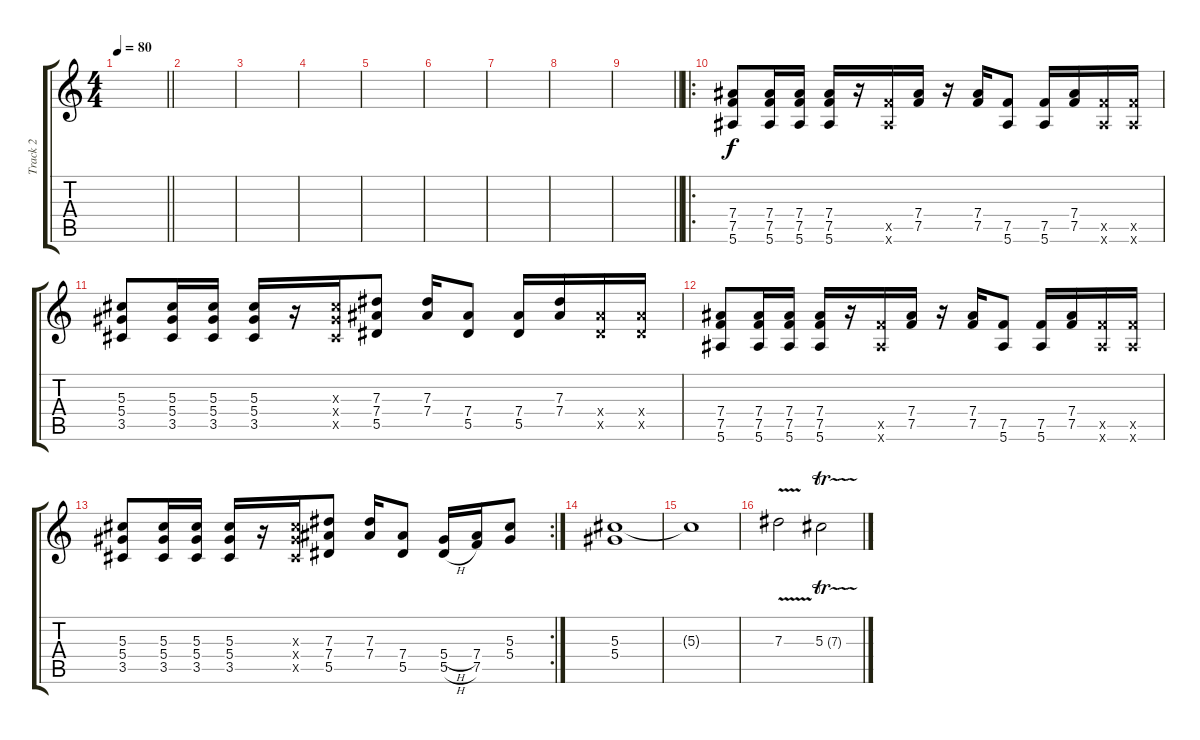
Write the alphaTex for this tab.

\track ("Track 2" "Track 2") {instrument overdrivenguitar}
\staff {score tabs}
\tuning (F4 C4 Ab3 Eb3 Bb2 F2) {hide}
\ts (4 4)
\tempo 80
\clef g2
\barLineRight lightlight
\ks c
|
|
|
|
|
|
|
|
\barLineRight lightlight
|
\ro
(7.4 7.5 5.6).8{volume 8 balance 14} (7.4 7.5 5.6).16 (7.4 7.5 5.6).16 (7.4 7.5 5.6).16 r.16 (7.5{x} 5.6{x}).16 (7.4 7.5).16 r.16 (7.4 7.5).16 (7.5 5.6).8 (7.5 5.6).16 (7.4 7.5).16 (7.5{x} 5.6{x}).16 (7.5{x} 5.6{x}).16 |
(5.3 5.4 3.5).8 (5.3 5.4 3.5).16 (5.3 5.4 3.5).16 (5.3 5.4 3.5).16 r.16 (5.3{x} 5.4{x} 3.5{x}).16 (7.3 7.4 5.5).8 (7.3 7.4).16 (7.4 5.5).8 (7.4 5.5).16 (7.3 7.4).16 (7.4{x} 5.5{x}).16 (7.4{x} 5.5{x}).16 |
(7.4 7.5 5.6).8 (7.4 7.5 5.6).16 (7.4 7.5 5.6).16 (7.4 7.5 5.6).16 r.16 (7.5{x} 5.6{x}).16 (7.4 7.5).16 r.16 (7.4 7.5).16 (7.5 5.6).8 (7.5 5.6).16 (7.4 7.5).16 (7.5{x} 5.6{x}).16 (7.5{x} 5.6{x}).16 |
\rc 2
(5.3 5.4 3.5).8 (5.3 5.4 3.5).16 (5.3 5.4 3.5).16 (5.3 5.4 3.5).16 r.16 (5.3{x} 5.4{x} 3.5{x}).16 (7.3 7.4 5.5).8 (7.3 7.4).16 (7.4 5.5).8 (5.4{h} 5.5{h}).16 (7.4 7.5).16 (5.3 5.4).8 |
(5.3 5.4).1{volume 5} |
5.3{t}.1 |
7.3{v}.2 5.3{tr (7 32)}.2
